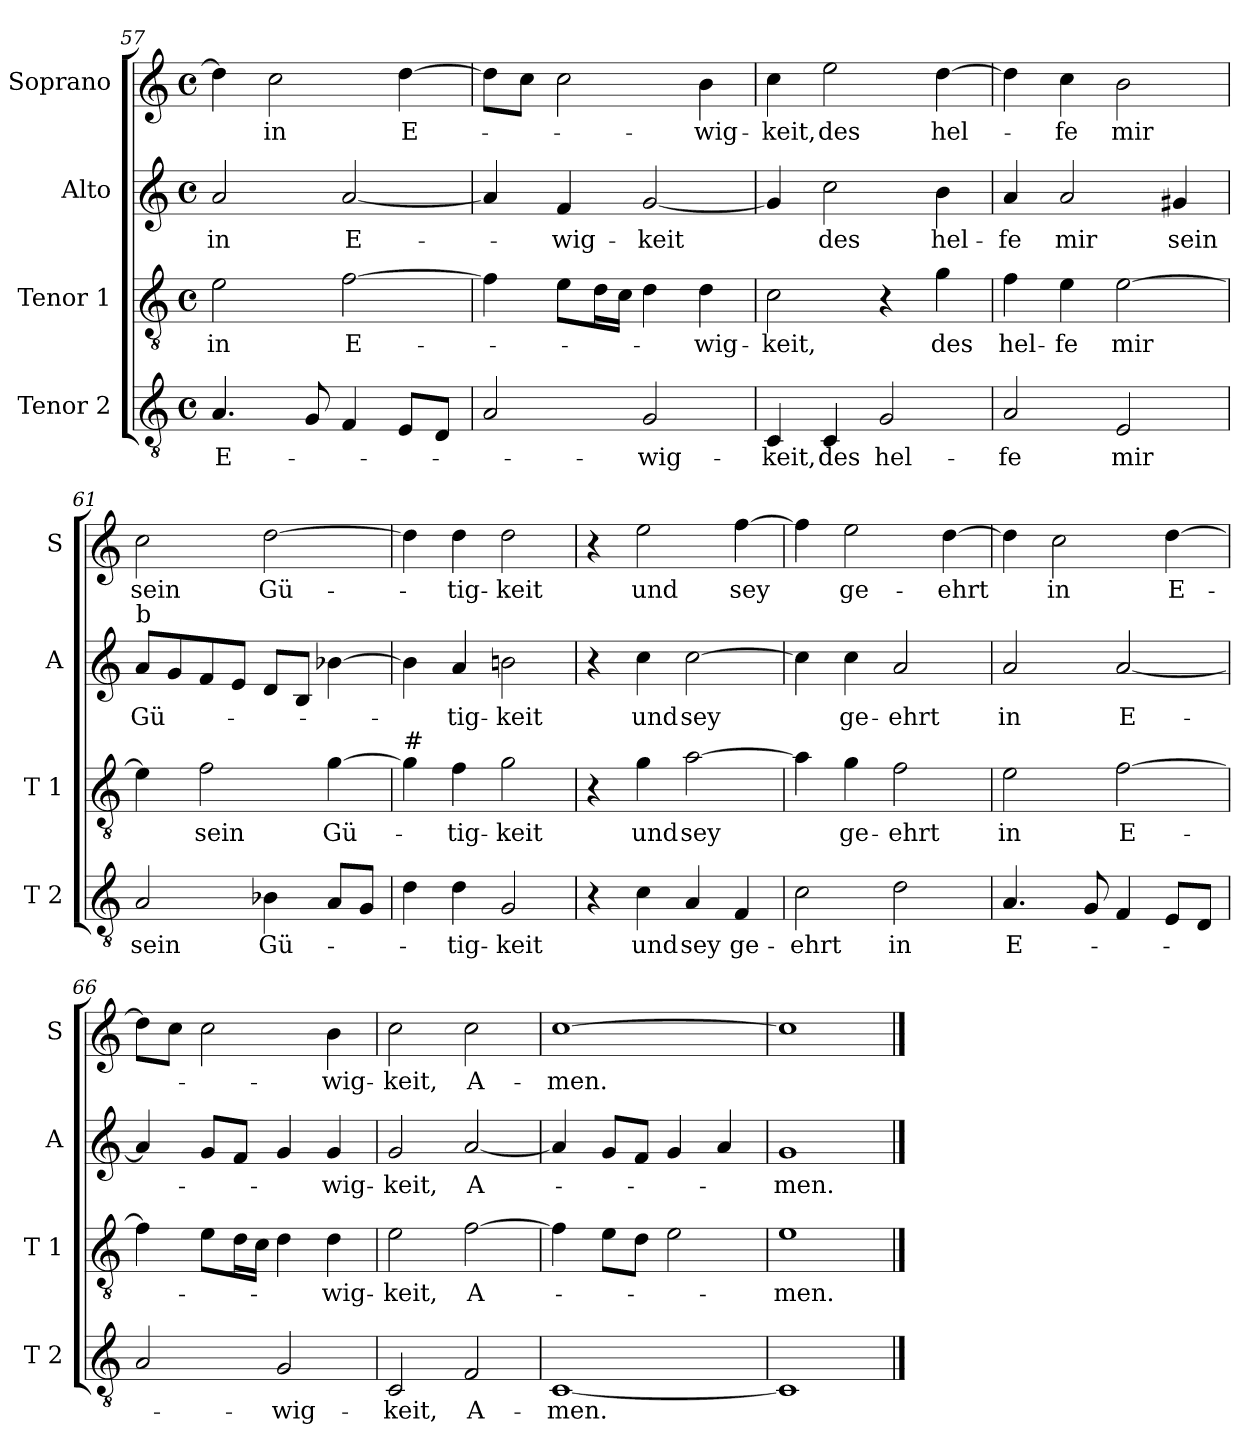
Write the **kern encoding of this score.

**kern	**text	**kern	**text	**kern	**text	**kern	**text
*part4	*part4	*part3	*part3	*part2	*part2	*part1	*part1
*staff4	*staff4	*staff3	*staff3	*staff2	*staff2	*staff1	*staff1
*I"Tenor 2	*	*I"Tenor 1	*	*I"Alto	*	*I"Soprano	*
*I'T 2	*	*I'T 1	*	*I'A	*	*I'S	*
*clefGv2	*	*clefGv2	*	*clefG2	*	*clefG2	*
*k[]	*	*k[]	*	*k[]	*	*k[]	*
*C:	*	*C:	*	*C:	*	*C:	*
*M4/4	*	*M4/4	*	*M4/4	*	*M4/4	*
*met(c)	*	*met(c)	*	*met(c)	*	*met(c)	*
=57	=57	=57	=57	=57	=57	=57	=57
!	!LO:LY:b	!	!LO:LY:b	!	!LO:LY:b	!	!
4.A/	E-	2e\	in	2a/	in	4dd\]	.
!	!	!	!	!	!	!	!LO:LY:b
.	.	.	.	.	.	2cc\	in
8G/	.	.	.	.	.	.	.
!	!	!	!LO:LY:b	!	!LO:LY:b	!	!
4F/	.	[2f\	E-	[2a/	E-	.	.
!	!	!	!	!	!	!	!LO:LY:b
8E/L	.	.	.	.	.	[4dd\	E-
8D/J	.	.	.	.	.	.	.
=58	=58	=58	=58	=58	=58	=58	=58
2A/	.	4f\]	.	4a/]	.	8dd\L]	.
.	.	.	.	.	.	8cc\J	.
!	!	!	!	!	!LO:LY:b	!	!
.	.	8e\L	.	4f/	-wig-	2cc\	.
.	.	16d\L	.	.	.	.	.
.	.	16c\JJ	.	.	.	.	.
!	!LO:LY:b	!	!	!	!LO:LY:b	!	!
2G/	-wig-	4d\	.	[2g/	-keit	.	.
!	!	!	!LO:LY:b	!	!	!	!LO:LY:b
.	.	4d\	-wig-	.	.	4b\	-wig-
=59	=59	=59	=59	=59	=59	=59	=59
!	!LO:LY:b	!	!LO:LY:b	!	!	!	!LO:LY:b
4C/	-keit,	2c\	-keit,	4g/]	.	4cc\	-keit,
!	!LO:LY:b	!	!	!	!LO:LY:b	!	!LO:LY:b
4C/	des	.	.	2cc\	des	2ee\	des
!	!LO:LY:b	!	!	!	!	!	!
2G/	hel-	4r	.	.	.	.	.
!	!	!	!LO:LY:b	!	!LO:LY:b	!	!LO:LY:b
.	.	4g\	des	4b\	hel-	[4dd\	hel-
!!LO:LB:g=z
=60	=60	=60	=60	=60	=60	=60	=60
!	!LO:LY:b	!	!LO:LY:b	!	!LO:LY:b	!	!
2A/	-fe	4f\	hel-	4a/	-fe	4dd\]	.
!	!	!	!LO:LY:b	!	!LO:LY:b	!	!LO:LY:b
.	.	4e\	-fe	2a/	mir	4cc\	-fe
!	!LO:LY:b	!	!LO:LY:b	!	!	!	!LO:LY:b
2E/	mir	[2e\	mir	.	.	2b\	mir
!	!	!	!	!	!LO:LY:b	!	!
.	.	.	.	4g#X/	sein	.	.
=61	=61	=61	=61	=61	=61	=61	=61
!	!	!	!	!LO:TX:a:t=b	!	!	!
!	!LO:LY:b	!	!	!	!LO:LY:b	!	!LO:LY:b
2A/	sein	4e\]	.	8a/L	Gü-	2cc\	sein
.	.	.	.	8g/	.	.	.
!	!	!	!LO:LY:b	!	!	!	!
.	.	2f\	sein	8f/	.	.	.
.	.	.	.	8e/J	.	.	.
!	!LO:LY:b	!	!	!	!	!	!LO:LY:b
4B-X\	Gü-	.	.	8d/L	.	[2dd\	Gü-
.	.	.	.	8B/J	.	.	.
!	!	!	!LO:LY:b	!	!	!	!
8A/L	.	[4g\	Gü-	[4b-X\	.	.	.
8G/J	.	.	.	.	.	.	.
=62	=62	=62	=62	=62	=62	=62	=62
!	!	!LO:TX:a:t=#	!	!	!	!	!
4d\	.	4g\]	.	4b-\]	.	4dd\]	.
!	!LO:LY:b	!	!LO:LY:b	!	!LO:LY:b	!	!LO:LY:b
4d\	-tig-	4f\	-tig-	4a/	-tig-	4dd\	-tig-
!	!LO:LY:b	!	!LO:LY:b	!	!LO:LY:b	!	!LO:LY:b
2G/	-keit	2g\	-keit	2bn\	-keit	2dd\	-keit
=63	=63	=63	=63	=63	=63	=63	=63
4r	.	4r	.	4r	.	4r	.
!	!LO:LY:b	!	!LO:LY:b	!	!LO:LY:b	!	!LO:LY:b
4c\	und	4g\	und	4cc\	und	2ee\	und
!	!LO:LY:b	!	!LO:LY:b	!	!LO:LY:b	!	!
4A/	sey	[2a\	sey	[2cc\	sey	.	.
!	!LO:LY:b	!	!	!	!	!	!LO:LY:b
4F/	ge-	.	.	.	.	[4ff\	sey
=64	=64	=64	=64	=64	=64	=64	=64
!	!LO:LY:b	!	!	!	!	!	!
2c\	-ehrt	4a\]	.	4cc\]	.	4ff\]	.
!	!	!	!LO:LY:b	!	!LO:LY:b	!	!LO:LY:b
.	.	4g\	ge-	4cc\	ge-	2ee\	ge-
!	!LO:LY:b	!	!LO:LY:b	!	!LO:LY:b	!	!
2d\	in	2f\	-ehrt	2a/	-ehrt	.	.
!	!	!	!	!	!	!	!LO:LY:b
.	.	.	.	.	.	[4dd\	-ehrt
!!LO:LB:g=z
=65	=65	=65	=65	=65	=65	=65	=65
!	!LO:LY:b	!	!LO:LY:b	!	!LO:LY:b	!	!
4.A/	E-	2e\	in	2a/	in	4dd\]	.
!	!	!	!	!	!	!	!LO:LY:b
.	.	.	.	.	.	2cc\	in
8G/	.	.	.	.	.	.	.
!	!	!	!LO:LY:b	!	!LO:LY:b	!	!
4F/	.	[2f\	E-	[2a/	E-	.	.
!	!	!	!	!	!	!	!LO:LY:b
8E/L	.	.	.	.	.	[4dd\	E-
8D/J	.	.	.	.	.	.	.
=66	=66	=66	=66	=66	=66	=66	=66
2A/	.	4f\]	.	4a/]	.	8dd\L]	.
.	.	.	.	.	.	8cc\J	.
.	.	8e\L	.	8g/L	.	2cc\	.
.	.	16d\L	.	8f/J	.	.	.
.	.	16c\JJ	.	.	.	.	.
!	!LO:LY:b	!	!	!	!	!	!
2G/	-wig-	4d\	.	4g/	.	.	.
!	!	!	!LO:LY:b	!	!LO:LY:b	!	!LO:LY:b
.	.	4d\	-wig-	4g/	-wig-	4b\	-wig-
=67	=67	=67	=67	=67	=67	=67	=67
!	!LO:LY:b	!	!LO:LY:b	!	!LO:LY:b	!	!LO:LY:b
2C/	-keit,	2e\	-keit,	2g/	-keit,	2cc\	-keit,
!	!LO:LY:b	!	!LO:LY:b	!	!LO:LY:b	!	!LO:LY:b
2F/	A-	[2f\	A-	[2a/	A-	2cc\	A-
=68	=68	=68	=68	=68	=68	=68	=68
!	!LO:LY:b	!	!	!	!	!	!LO:LY:b
[1C	-men.	4f\]	.	4a/]	.	[1cc	-men.
.	.	8e\L	.	8g/L	.	.	.
.	.	8d\J	.	8f/J	.	.	.
.	.	2e\	.	4g/	.	.	.
.	.	.	.	4a/	.	.	.
=69	=69	=69	=69	=69	=69	=69	=69
!	!	!	!LO:LY:b	!	!LO:LY:b	!	!
1C]	.	1e	-men.	1g	-men.	1cc]	.
==	==	==	==	==	==	==	==
*-	*-	*-	*-	*-	*-	*-	*-
